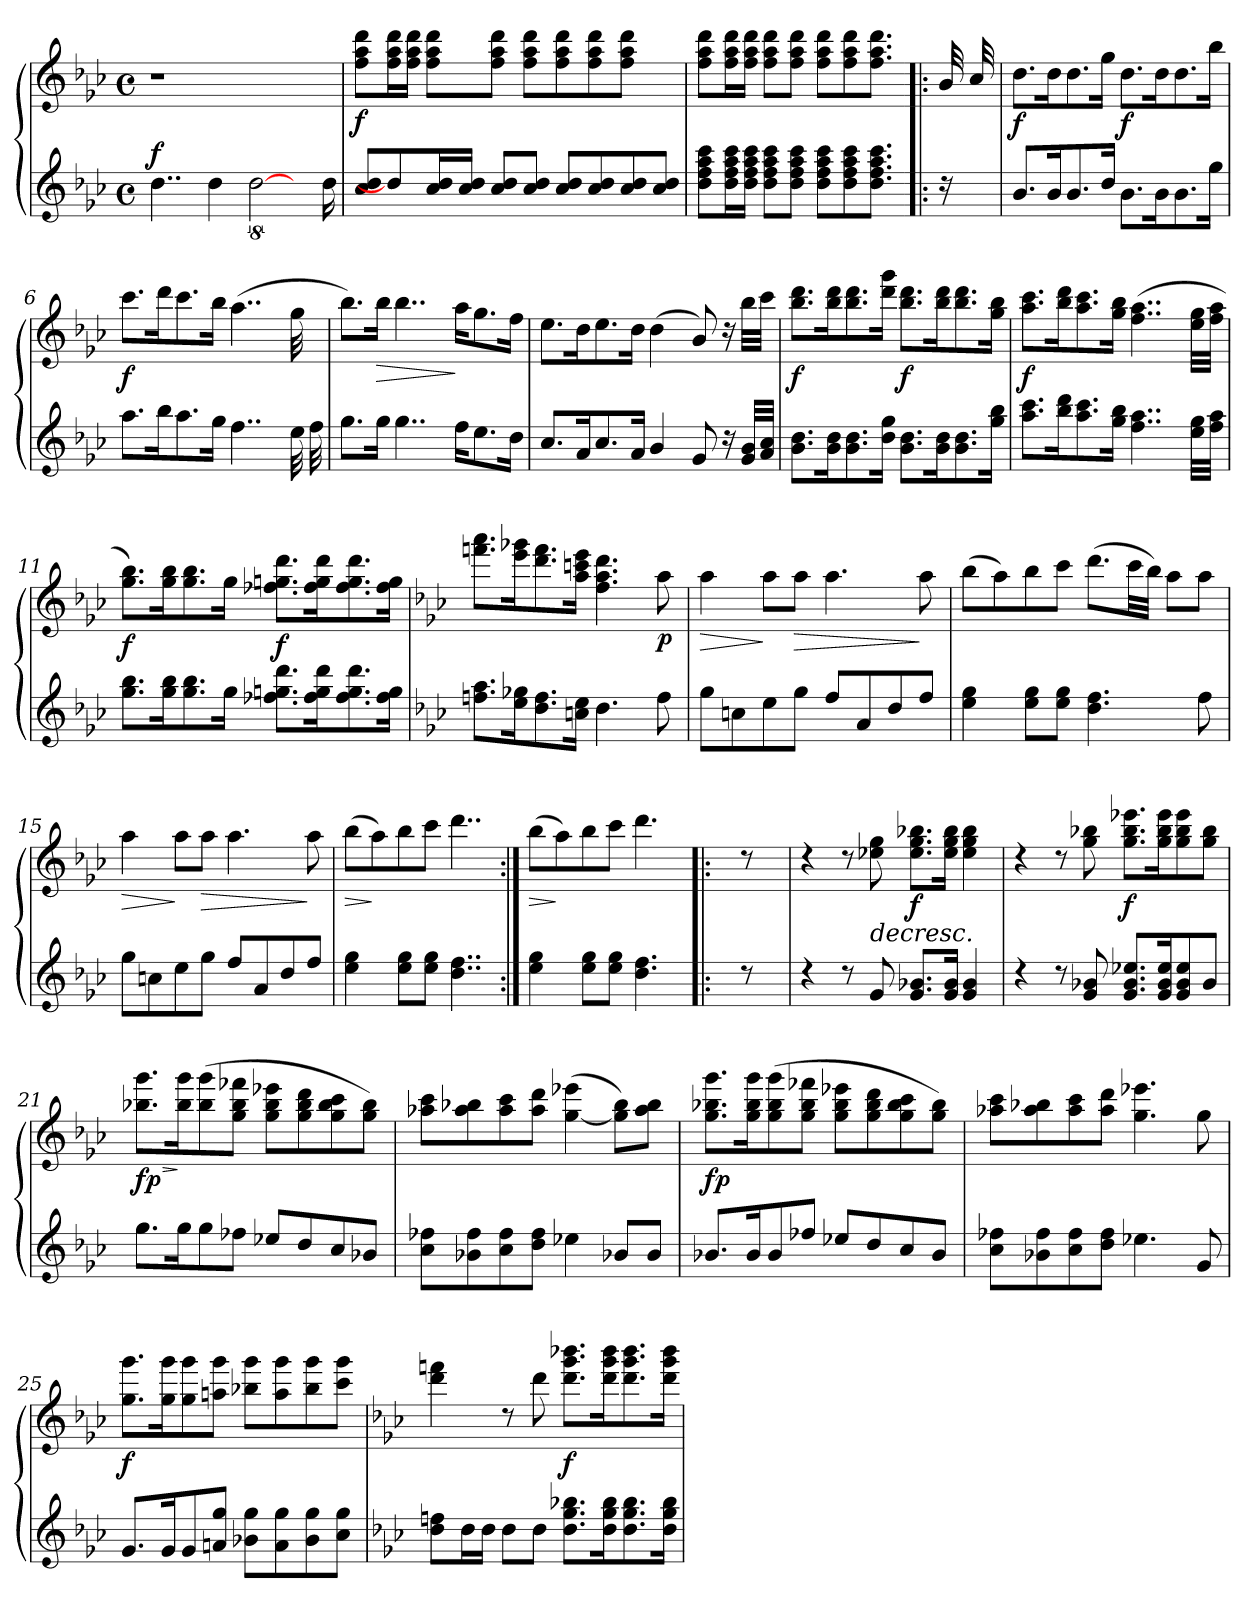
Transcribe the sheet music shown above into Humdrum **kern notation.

**kern	**kern	**dynam
*part1	*part1	*part1
*staff2	*staff1	*staff1/2
*clefG3	*clefG3	*
*k[b-e-a-]	*k[b-e-a-]	*
*M4/4	*M4/4	*
*met(c)	*met(c)	*
=1	=1	=1
!	!	!LO:DY:a=2
4..b-\	1r	f
4b-\	.	.
[16%5b-\	.	.
8ryy	8.ryy	.
16b-\	.	.
=2	=2	=2
!	!	!LO:DY:b
8a-/ 8b-/L	8dd\ 8ff\ 8bb-\L	f
8b-\]	16dd\ 16ff\ 16bb-\L	.
.	16dd\ 16ff\ 16bb-\JJ	.
16a-/ 16b-/L	8dd\ 8ff\ 8bb-\L	.
16a-/ 16b-/JJ	.	.
8a-/ 8b-/L	8dd\ 8ff\ 8bb-\J	.
8a-/ 8b-/J	8dd\ 8ff\ 8bb-\L	.
8a-/ 8b-/L	8dd\ 8ff\ 8bb-\	.
8a-/ 8b-/	8dd\ 8ff\ 8bb-\	.
8a-/ 8b-/	8dd\ 8ff\ 8bb-\J	.
8a-/ 8b-/J	8ryy	.
=3	=3	=3
8b-\ 8dd\ 8ff\ 8aa-\L	8dd\ 8ff\ 8bb-\L	.
16b-\ 16dd\ 16ff\ 16aa-\L	16dd\ 16ff\ 16bb-\L	.
16b-\ 16dd\ 16ff\ 16aa-\JJ	16dd\ 16ff\ 16bb-\JJ	.
8b-\ 8dd\ 8ff\ 8aa-\L	8dd\ 8ff\ 8bb-\L	.
8b-\ 8dd\ 8ff\ 8aa-\J	8dd\ 8ff\ 8bb-\J	.
8b-\ 8dd\ 8ff\ 8aa-\L	8dd\ 8ff\ 8bb-\L	.
8b-\ 8dd\ 8ff\ 8aa-\	8dd\ 8ff\ 8bb-\	.
8.b-\ 8.dd\ 8.ff\ 8.aa-\J	8.dd\ 8.ff\ 8.bb-\J	.
=4!|:	=4!|:	=4!|:
16ra	(>32g/KKK	.
.	32a-/kkk	.
!!LO:LB:g=z
=5	=5	=5
!	!	!LO:DY:b
8.g/L	8.b-\L	f
16g/k	16b-\k	.
8.g/	8.b-\	.
16b-/Jk	16ee-\Jk	.
!	!	!LO:DY:b
8.g\L	8.b-\L	f
16g\k	16b-\k	.
8.g\	8.b-\	.
16ee-\Jk	16gg\Jk	.
=6	=6	=6
!	!	!LO:DY:b
8.ff\L	8.aa-\L	f
16gg\k	16bb-\k	.
8.ff\	8.aa-\	.
16ee-\Jk	16gg\Jk	.
4..dd\	(>4..ff\	.
32cc\KKK	32ee-\KKK	.
32dd\kkk	32ryy	.
=7	=7	=7
8.ee-\L	8.gg\L)	.
!	!	!LO:HP:b
!	!	!LO:HP:n=1:b
16ee-\Jk	16gg\Jk	> >
4..ee-\	4..gg\	.
16dd\KL	16ff\KL	]
8.cc\	8.ee-\	]
16b-\Jk	16dd\Jk	.
=8	=8	=8
8.a-/L	8.cc\L	.
16f/k	16b-\k	.
8.a-/	8.cc\	.
16f/Jk	16b-\Jk	.
4g/	(>4b-\	.
8e-/	8g/)	.
16ra	16ra	.
32e-/ 32g/LLL	32gg\LLL	.
32f/ 32a-/JJJ	32aa-\JJJ	.
!!LO:LB:g=z
=9	=9	=9
!	!	!LO:DY:b
8.g\ 8.b-\L	8.gg\ 8.bb-\L	f
16g\ 16b-\k	16gg\ 16bb-\k	.
8.g\ 8.b-\	8.gg\ 8.bb-\	.
16b-\ 16ee-\Jk	16bb-\ 16eee-\Jk	.
!	!	!LO:DY:b
8.g\ 8.b-\L	8.gg\ 8.bb-\L	f
16g\ 16b-\k	16gg\ 16bb-\k	.
8.g\ 8.b-\	8.gg\ 8.bb-\	.
16ee-\ 16gg\Jk	16ee-\ 16gg\Jk	.
=10	=10	=10
!	!	!LO:DY:b
8.ff\ 8.aa-\L	8.ff\ 8.aa-\L	f
16gg\ 16bb-\k	16gg\ 16bb-\k	.
8.ff\ 8.aa-\	8.ff\ 8.aa-\	.
16ee-\ 16gg\Jk	16ee-\ 16gg\Jk	.
4..dd\ 4..ff\	(>4..dd\ 4..ff\	.
32cc\ 32ee-\LLL	32cc\ 32ee-\LLL	.
32dd\ 32ff\JJJ	32dd\ 32ff\JJJ	.
=11	=11	=11
!	!	!LO:DY:b
8.ee-\ 8.gg\L	8.ee-\ 8.gg\L)	f
16ee-\ 16gg\k	16ee-\ 16gg\k	.
8.ee-\ 8.gg\	8.ee-\ 8.gg\	.
16ee-\Jk	16ee-\Jk	.
!	!	!LO:DY:b
8.dd-X\ 8.een\ 8.bb-\L	8.dd-X\ 8.een\ 8.bb-\L	f
16dd-\ 16ee\ 16bb-\k	16dd-\ 16ee\ 16bb-\k	.
8.dd-\ 8.ee\ 8.bb-\	8.dd-\ 8.ee\ 8.bb-\	.
16dd-\ 16ee\Jk	16dd-\ 16ee\Jk	.
!!LO:PB:g=z
=12	=12	=12
*k[b-e-a-]	*k[b-e-a-]	*
8.ddn\ 8.ff\L	8.dddn\ 8.fff\L	.
16cc\ 16ee-X\k	16ccc\ 16eee-X\k	.
8.b-\ 8.dd\	8.bb-\ 8.ddd\	.
16an\ 16cc\Jk	16ff\ 16aan\ 16ccc\Jk	.
4.b-\	4.dd\ 4.ff\ 4.bb-\	.
!	!	!LO:DY:b
8dd\	8ff\	p
=13	=13	=13
!	!	!LO:HP:b
8ee-\L	4ff\	>
8an\)	.	.
8cc\	8ff\L	]
!	!	!LO:HP:b
8ee-\J	8ff\J	>
8dd/L	4.ff\	.
8f/	.	.
8b-/	.	.
8dd/J	8ff\	]
=14	=14	=14
4cc\ 4ee-\	(>8gg\L	.
.	8ff\)	.
8cc\ 8ee-\L	8gg\	.
8cc\ 8ee-\J	8aa-\J	.
4.b-\ 4.dd\	(>8.bb-\L	.
.	32aa-\LL	.
.	32gg\JJJ)	.
.	8ff\L	.
8dd\	8ff\J	.
!!LO:LB:g=z
=15	=15	=15
!	!	!LO:HP:b
8ee-\L	4ff\	>
8an\	.	.
8cc\	8ff\L	]
!	!	!LO:HP:b
8ee-\J	8ff\J	>
8dd/L	4.ff\	.
8f/	.	.
8b-/	.	.
8dd/J	8ff\	]
=16	=16	=16
!	!	!LO:HP:b
4cc\ 4ee-\	(>8gg\L	>
.	8ff\)	]
8cc\ 8ee-\L	8gg\	.
8cc\ 8ee-\J	8aa-\J	.
4..b-\ 4..dd\	4..bb-\	.
=17:|!	=17:|!	=17:|!
!	!	!LO:HP:b
4cc\ 4ee-\	(>8gg\L	>
.	8ff\)	]
8cc\ 8ee-\L	8gg\	.
8cc\ 8ee-\J	8aa-\J	.
4.b-\ 4.dd\	4.bb-\	.
=18!|:	=18!|:	=18!|:
8rb	8rb	.
=19	=19	=19
4rb	4rb	.
8rb	8rb	.
!	!	!LO:HP:b
8e-/	8cc-X\ 8ee-\	>
!	!	!LO:DY:b
8.e-/ 8.g-X/L	8.cc-\ 8.ee-\ 8.gg-X\L	f
16e-/ 16g-/Jk	16cc-\ 16ee-\ 16gg-\Jk	]
4e-/ 4g-/	4cc-\ 4ee-\ 4gg-\	.
!!LO:LB:g=z
=20	=20	=20
4rb	4rb	.
8rb	8rb	.
8e-/ 8g-X/	8ee-\ 8gg-X\	.
!	!	!LO:DY:b
8.e-/ 8.g-/ 8.cc-X/L	8.ee-\ 8.gg-\ 8.ccc-X\L	f
16e-/ 16g-/ 16cc-/k	16ee-\ 16gg-\ 16ccc-\k	.
8e-/ 8g-/ 8cc-/	8ee-\ 8gg-\ 8ccc-\	.
8g-/J	8ee-\ 8gg-\J	.
=21	=21	=21
!	!	!LO:HP:b
!	!	!LO:DY:n=1:b
!	!	!LO:DY:n=2:b
8.ee-\L	8.gg-X\ 8.eee-\L	> f p
16ee-\k	16gg-\ 16eee-\k	]
8ee-\	(>8gg-\ 8eee-\	.
8dd-X\J	8ee-\ 8gg-\ 8ddd-X\J	.
8cc-X/L	8ee-\ 8gg-\ 8ccc-X\L	.
8b-/	8ee-\ 8gg-\ 8bb-\	.
8a-/	8ee-\ 8gg-\ 8aa-\	.
8g-X/J	8ee-\ 8gg-\J)	.
=22	=22	=22
8a-\ 8dd-X\L	8ff-X\ 8aa-\L	.
8g-X\ 8dd-\	8ff-\ 8gg-X\	.
8a-\ 8dd-\	8ff-\ 8aa-\	.
8b-\ 8dd-\J	8ff-\ 8bb-\J	.
4cc-X\	(>[<4ee-\ 4ccc-X\	.
8g-X/L	8ee-\] 8gg-\L)	.
8g-/J	8ff-\ 8gg-\J	.
!!LO:LB:g=z
=23	=23	=23
!	!	!LO:DY:b
!	!	!LO:DY:n=1:b
8.g-X/L	8.ee-\ 8.gg-X\ 8.eee-\L	f p
16g-/k	16ee-\ 16gg-\ 16eee-\k	.
8g-/	(>8ee-\ 8gg-\ 8eee-\	.
8dd-X/J	8ee-\ 8gg-\ 8ddd-X\J	.
8cc-X/L	8ee-\ 8gg-\ 8ccc-X\L	.
8b-/	8ee-\ 8gg-\ 8bb-\	.
8a-/	8ee-\ 8gg-\ 8aa-\	.
8g-/J	8ee-\ 8gg-\J)	.
=24	=24	=24
8a-\ 8dd-X\L	(8ff-X\ 8aa-\L	.
8g-X\ 8dd-\	8ff-\ 8gg-X\	.
8a-\ 8dd-\	8ff-\ 8aa-\	.
8b-\ 8dd-\J	8ff-\ 8bb-\J	.
4.cc-X\	4.ee-\ 4.ccc-X\	.
8e-/	8ee-\	.
=25	=25	=25
!	!	!LO:DY:b
8.e-/L	8.ee-\ 8.eee-\L	f
16e-/k	16ee-\ 16eee-\k	.
8e-/	8ee-\ 8eee-\	.
8fn/ 8ee-/J	8ffn\ 8eee-\J	.
8g-X\ 8ee-\L	8gg-X\ 8eee-\L	.
8f\ 8ee-\	8ff\ 8eee-\	.
8g-\ 8ee-\	8gg-\ 8eee-\	.
8a-\ 8ee-\J	8aa-\ 8eee-\J	.
!!LO:PB:g=z
=26	=26	=26
*k[b-e-a-]	*k[b-e-a-]	*
8b-\ 8ddn\L	4bb-\ 4dddn\	.
16b-\L	.	.
16b-\JJ	.	.
8b-\L	8rb	.
8b-\J	8bb-\	.
!	!	!LO:DY:b
8.b-\ 8.ee-\ 8.gg-X\L	8.bb-\ 8.eee-\ 8.ggg-X\L	f
16b-\ 16ee-\ 16gg-\k	16bb-\ 16eee-\ 16ggg-\k	.
8.b-\ 8.ee-\ 8.gg-\	8.bb-\ 8.eee-\ 8.ggg-\	.
16b-\ 16ee-\ 16gg-\Jk	16bb-\ 16eee-\ 16ggg-\Jk	.
=	=	=
*-	*-	*-
